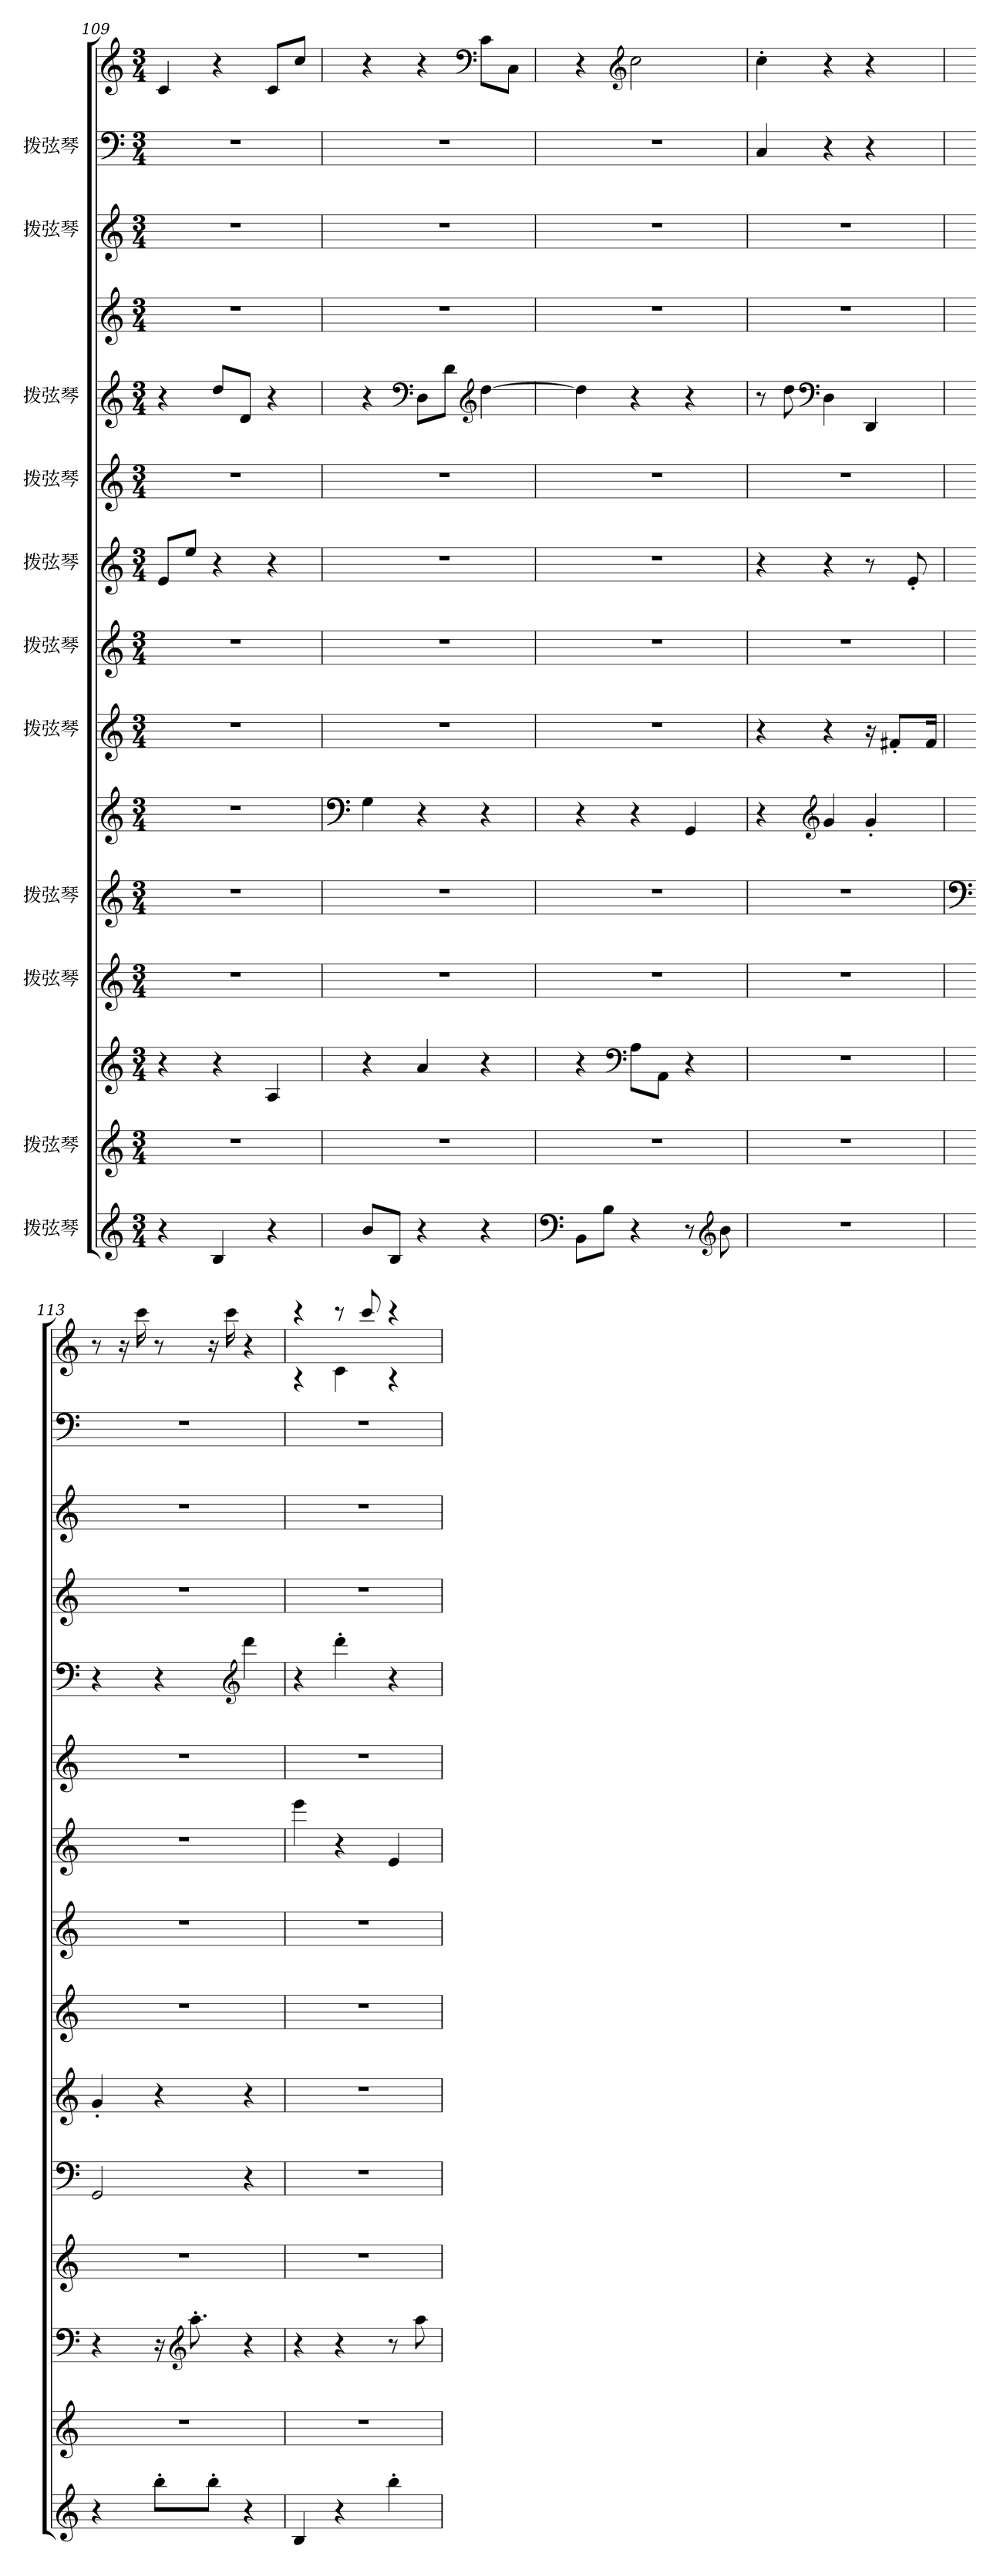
**kern	**kern	**kern	**kern	**kern	**kern	**kern	**kern	**kern	**kern	**kern	**kern	**kern	**kern	**kern
*part11	*part10	*part10	*part9	*part8	*part8	*part7	*part6	*part5	*part4	*part3	*part3	*part2	*part1	*part1
*staff15	*staff14	*staff13	*staff12	*staff11	*staff10	*staff9	*staff8	*staff7	*staff6	*staff5	*staff4	*staff3	*staff2	*staff1
*I"拨弦琴	*I"拨弦琴	*	*I"拨弦琴	*I"拨弦琴	*	*I"拨弦琴	*I"拨弦琴	*I"拨弦琴	*I"拨弦琴	*I"拨弦琴	*	*I"拨弦琴	*I"拨弦琴	*
!!LO:PB:g=z
*clefG2	*clefG2	*clefG2	*clefG2	*clefG2	*clefG2	*clefG2	*clefG2	*clefG2	*clefG2	*clefG2	*clefG2	*clefG2	*clefF4	*clefG2
*k[]	*k[]	*k[]	*k[]	*k[]	*k[]	*k[]	*k[]	*k[]	*k[]	*k[]	*k[]	*k[]	*k[]	*k[]
*M3/4	*M3/4	*M3/4	*M3/4	*M3/4	*M3/4	*M3/4	*M3/4	*M3/4	*M3/4	*M3/4	*M3/4	*M3/4	*M3/4	*M3/4
=109	=109	=109	=109	=109	=109	=109	=109	=109	=109	=109	=109	=109	=109	=109
4r	2.r	4r	2.r	2.r	2.r	2.r	2.r	8e/L	2.r	4r	2.r	2.r	2.r	4c/
.	.	.	.	.	.	.	.	8ee/J	.	.	.	.	.	.
4B/	.	4r	.	.	.	.	.	4r	.	8dd/L	.	.	.	4r
.	.	.	.	.	.	.	.	.	.	8d/J	.	.	.	.
4r	.	4A/	.	.	.	.	.	4r	.	4r	.	.	.	8c/L
.	.	.	.	.	.	.	.	.	.	.	.	.	.	8cc/J
=110	=110	=110	=110	=110	=110	=110	=110	=110	=110	=110	=110	=110	=110	=110
*	*	*	*	*	*clefF4	*	*	*	*	*	*	*	*	*
8b/L	2.r	4r	2.r	2.r	4G\	2.r	2.r	2.r	2.r	4r	2.r	2.r	2.r	4r
8B/J	.	.	.	.	.	.	.	.	.	.	.	.	.	.
*	*	*	*	*	*	*	*	*	*	*clefF4	*	*	*	*
4r	.	4a/	.	.	4r	.	.	.	.	8D\L	.	.	.	4r
.	.	.	.	.	.	.	.	.	.	8d\J	.	.	.	.
*	*	*	*	*	*	*	*	*	*	*clefG2	*	*	*	*clefF4
4r	.	4r	.	.	4r	.	.	.	.	[4dd\	.	.	.	8c\L
.	.	.	.	.	.	.	.	.	.	.	.	.	.	8C\J
=111	=111	=111	=111	=111	=111	=111	=111	=111	=111	=111	=111	=111	=111	=111
*clefF4	*	*	*	*	*	*	*	*	*	*	*	*	*	*
8BB\L	2.r	4r	2.r	2.r	4r	2.r	2.r	2.r	2.r	4dd\]	2.r	2.r	2.r	4r
8B\J	.	.	.	.	.	.	.	.	.	.	.	.	.	.
*	*	*clefF4	*	*	*	*	*	*	*	*	*	*	*	*clefG2
4r	.	8A\L	.	.	4r	.	.	.	.	4r	.	.	.	2cc\
.	.	8AA\J	.	.	.	.	.	.	.	.	.	.	.	.
8r	.	4r	.	.	4GG/	.	.	.	.	4r	.	.	.	.
*clefG2	*	*	*	*	*	*	*	*	*	*	*	*	*	*
8b\	.	.	.	.	.	.	.	.	.	.	.	.	.	.
=112	=112	=112	=112	=112	=112	=112	=112	=112	=112	=112	=112	=112	=112	=112
2.r	2.r	2.r	2.r	2.r	4r	4r	2.r	4r	2.r	8r	2.r	2.r	4C/	4cc'\
.	.	.	.	.	.	.	.	.	.	8dd\	.	.	.	.
*	*	*	*	*	*clefG2	*	*	*	*	*clefF4	*	*	*	*
.	.	.	.	.	4g/	4r	.	4r	.	4D\	.	.	4r	4r
.	.	.	.	.	4g'/	16r	.	8r	.	4DD/	.	.	4r	4r
.	.	.	.	.	.	8f#X'/L	.	.	.	.	.	.	.	.
.	.	.	.	.	.	.	.	8e'/	.	.	.	.	.	.
.	.	.	.	.	.	16f#/Jk	.	.	.	.	.	.	.	.
!!LO:PB:g=z
=113	=113	=113	=113	=113	=113	=113	=113	=113	=113	=113	=113	=113	=113	=113
*	*	*	*	*clefF4	*	*	*	*	*	*	*	*	*	*
4r	2.r	4r	2.r	2GG/	4g'/	2.r	2.r	2.r	2.r	4r	2.r	2.r	2.r	8r
.	.	.	.	.	.	.	.	.	.	.	.	.	.	16r
.	.	.	.	.	.	.	.	.	.	.	.	.	.	16ccc\
8bb'\L	.	16r	.	.	4r	.	.	.	.	4r	.	.	.	8r
*	*	*clefG2	*	*	*	*	*	*	*	*	*	*	*	*
.	.	8.aa'\	.	.	.	.	.	.	.	.	.	.	.	.
8bb'\J	.	.	.	.	.	.	.	.	.	.	.	.	.	16r
.	.	.	.	.	.	.	.	.	.	.	.	.	.	16ccc\
*	*	*	*	*	*	*	*	*	*	*clefG2	*	*	*	*
4r	.	4r	.	4r	4r	.	.	.	.	4ddd\	.	.	.	4r
=114	=114	=114	=114	=114	=114	=114	=114	=114	=114	=114	=114	=114	=114	=114
*	*	*	*	*	*	*	*	*	*	*	*	*	*	*^
4B/	2.r	4r	2.r	2.r	2.r	2.r	2.r	4eee\	2.r	4r	2.r	2.r	2.r	4r	4r
4r	.	4r	.	.	.	.	.	4r	.	4ddd'\	.	.	.	8r	4c\
.	.	.	.	.	.	.	.	.	.	.	.	.	.	8ccc/	.
4bb'\	.	8r	.	.	.	.	.	4e/	.	4r	.	.	.	4r	4r
.	.	8aa\	.	.	.	.	.	.	.	.	.	.	.	.	.
*	*	*	*	*	*	*	*	*	*	*	*	*	*	*v	*v
=	=	=	=	=	=	=	=	=	=	=	=	=	=	=
*-	*-	*-	*-	*-	*-	*-	*-	*-	*-	*-	*-	*-	*-	*-
